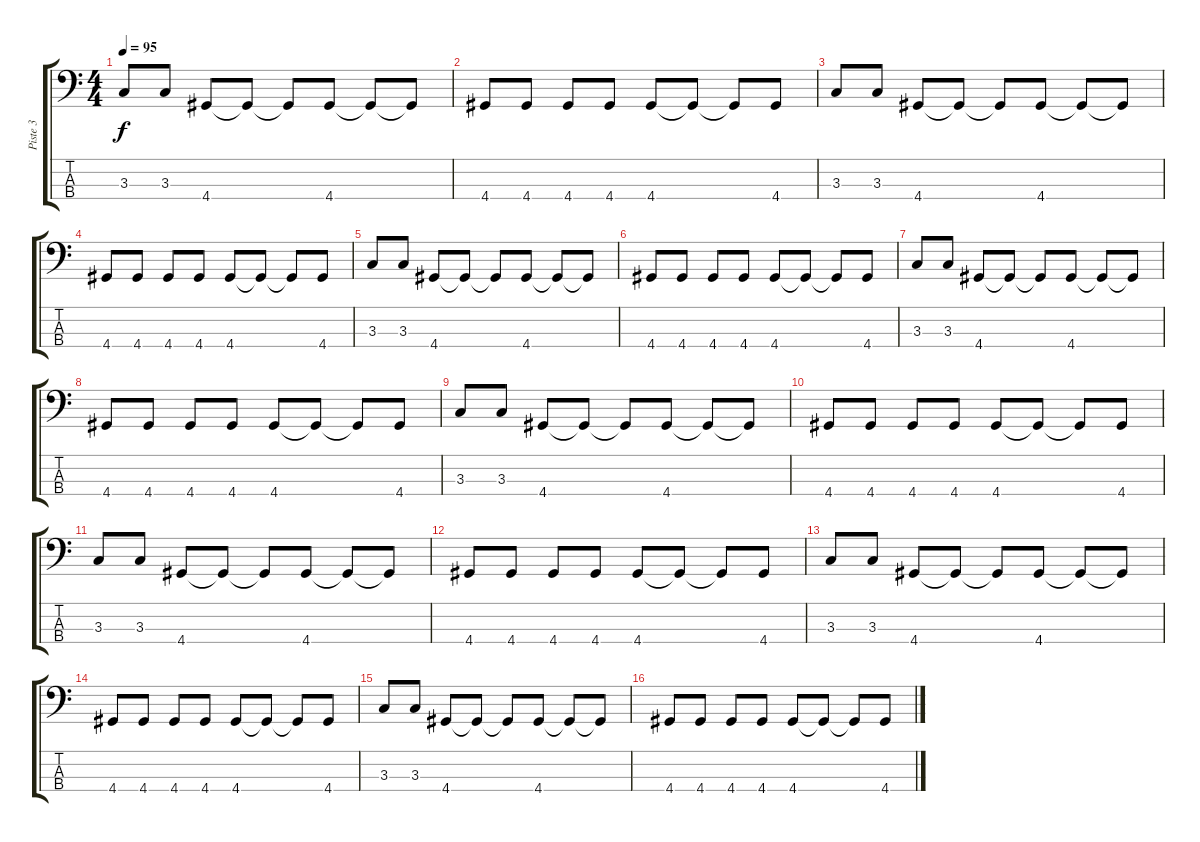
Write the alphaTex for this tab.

\track ("Piste 3" "Piste 3") {instrument electricbassfinger}
\staff {score tabs}
\tuning (G2 D2 A1 E1) {hide}
\ts (4 4)
\tempo 95
\clef f4
\ks c
3.3.8{dy f instrument electricbassfinger} 3.3.8 4.4.8 4.4{t}.8 4.4{t}.8 4.4.8 4.4{t}.8 4.4{t}.8 |
4.4.8 4.4.8 4.4.8 4.4.8 4.4.8 4.4{t}.8 4.4{t}.8 4.4.8 |
3.3.8 3.3.8 4.4.8 4.4{t}.8 4.4{t}.8 4.4.8 4.4{t}.8 4.4{t}.8 |
4.4.8 4.4.8 4.4.8 4.4.8 4.4.8 4.4{t}.8 4.4{t}.8 4.4.8 |
3.3.8 3.3.8 4.4.8 4.4{t}.8 4.4{t}.8 4.4.8 4.4{t}.8 4.4{t}.8 |
4.4.8 4.4.8 4.4.8 4.4.8 4.4.8 4.4{t}.8 4.4{t}.8 4.4.8 |
3.3.8 3.3.8 4.4.8 4.4{t}.8 4.4{t}.8 4.4.8 4.4{t}.8 4.4{t}.8 |
4.4.8 4.4.8 4.4.8 4.4.8 4.4.8 4.4{t}.8 4.4{t}.8 4.4.8 |
3.3.8 3.3.8 4.4.8 4.4{t}.8 4.4{t}.8 4.4.8 4.4{t}.8 4.4{t}.8 |
4.4.8 4.4.8 4.4.8 4.4.8 4.4.8 4.4{t}.8 4.4{t}.8 4.4.8 |
3.3.8 3.3.8 4.4.8 4.4{t}.8 4.4{t}.8 4.4.8 4.4{t}.8 4.4{t}.8 |
4.4.8 4.4.8 4.4.8 4.4.8 4.4.8 4.4{t}.8 4.4{t}.8 4.4.8 |
3.3.8 3.3.8 4.4.8 4.4{t}.8 4.4{t}.8 4.4.8 4.4{t}.8 4.4{t}.8 |
4.4.8 4.4.8 4.4.8 4.4.8 4.4.8 4.4{t}.8 4.4{t}.8 4.4.8 |
3.3.8 3.3.8 4.4.8 4.4{t}.8 4.4{t}.8 4.4.8 4.4{t}.8 4.4{t}.8 |
4.4.8 4.4.8 4.4.8 4.4.8 4.4.8 4.4{t}.8 4.4{t}.8 4.4.8
